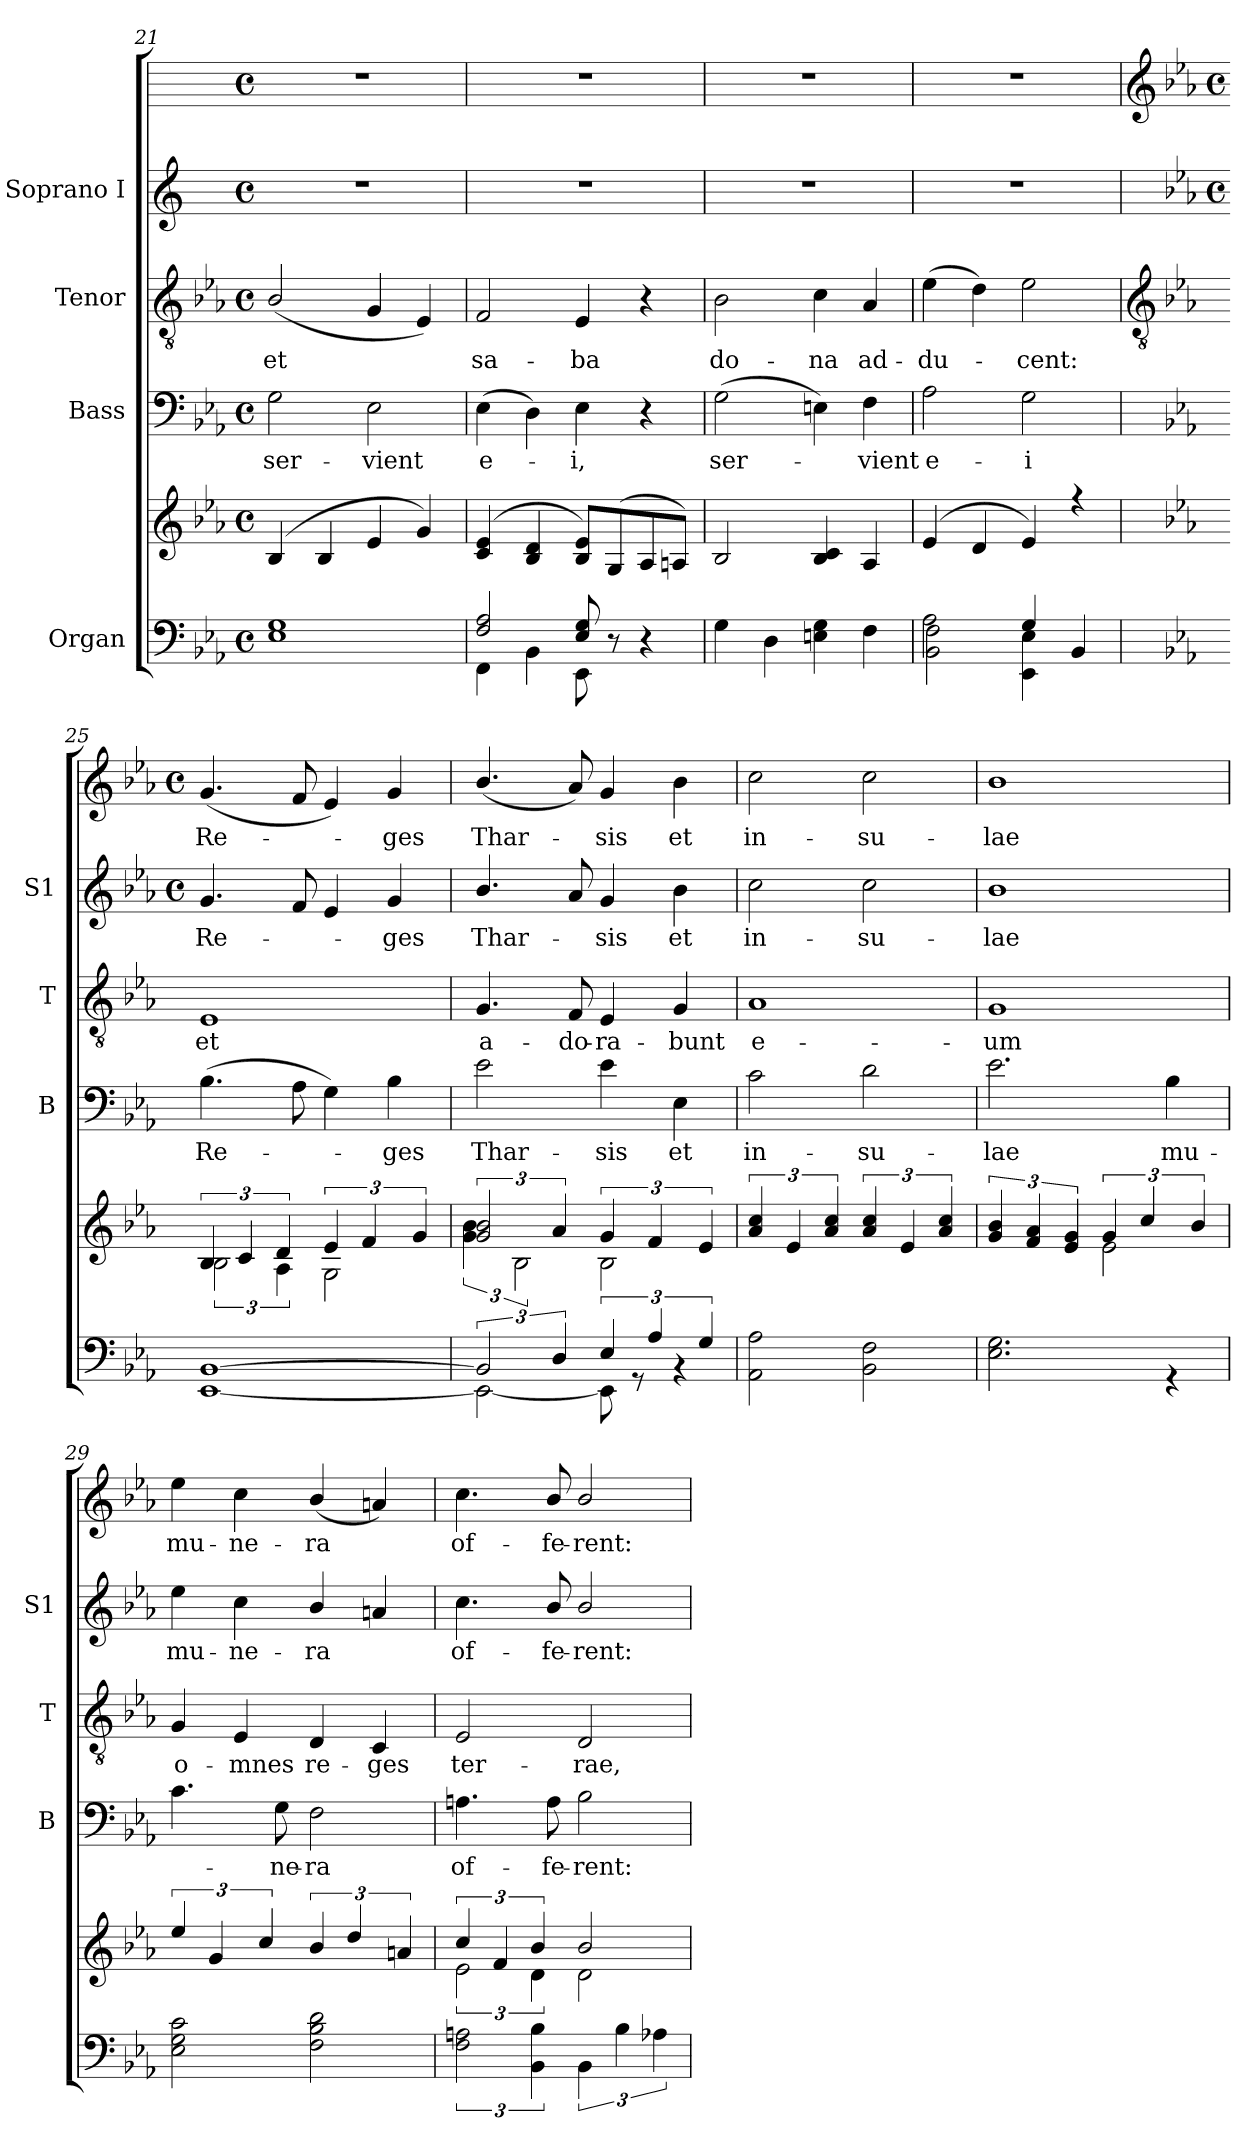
**kern	**kern	**kern	**text	**kern	**text	**kern	**text	**kern	**text
*part4	*part4	*part3	*part3	*part2	*part2	*part1	*part1	*part1	*part1
*staff6	*staff5	*staff4	*staff4	*staff3	*staff3	*staff2	*staff2	*staff1	*staff1
*I"Organ	*	*I"Bass	*	*I"Tenor	*	*I"Soprano I	*	*	*
*	*	*I'B	*	*I'T	*	*I'S1	*	*	*
*clefF4	*clefG2	*clefF4	*	*clefGv2	*	*	*	*	*
*k[b-e-a-]	*k[b-e-a-]	*k[b-e-a-]	*	*k[b-e-a-]	*	*	*	*	*
*E-:	*E-:	*E-:	*	*E-:	*	*	*	*	*
*M4/4	*M4/4	*M4/4	*	*M4/4	*	*M4/4	*	*M4/4	*
*met(c)	*met(c)	*met(c)	*	*met(c)	*	*met(c)	*	*met(c)	*
=21	=21	=21	=21	=21	=21	=21	=21	=21	=21
*^	*^	*	*	*	*	*	*	*	*
!	!	!	!	!	!LO:LY:b	!	!LO:LY:b	!	!	!	!
1ryy	1E- 1G	(<4B-	1ryy	2G	ser-	(<2B-/	et	1r	.	1r	.
.	.	4B-	.	.	.	.	.	.	.	.	.
!	!	!	!	!	!LO:LY:b	!	!	!	!	!	!
.	.	4e-	.	2E-	-vient	4G	.	.	.	.	.
.	.	4g)	.	.	.	4E-)	.	.	.	.	.
=22	=22	=22	=22	=22	=22	=22	=22	=22	=22	=22	=22
!	!	!	!	!	!LO:LY:b	!	!LO:LY:b	!	!	!	!
2F/ 2A-/	4FF\	(<4c 4e-	1ryy	(>4E-	e-	2F	sa-	1r	.	1r	.
.	4BB-\	4B- 4d	.	4D)	.	.	.	.	.	.	.
!	!	!	!	!	!LO:LY:b	!	!LO:LY:b	!	!	!	!
8E-/ 8G/	8EE-\	8B- 8e-L)	.	4E-	i,	4E-	-ba	.	.	.	.
8ryy	8r	(<8G	.	.	.	.	.	.	.	.	.
4ryy	4r	8A-	.	4r	.	4r	.	.	.	.	.
.	.	8AnJ)	.	.	.	.	.	.	.	.	.
=23	=23	=23	=23	=23	=23	=23	=23	=23	=23	=23	=23
!	!	!	!	!	!LO:LY:b	!	!LO:LY:b	!	!	!	!
1ryy	4G	2B-	1ryy	(>2G	ser-	2B-	do-	1r	.	1r	.
.	4D	.	.	.	.	.	.	.	.	.	.
!	!	!	!	!	!	!	!LO:LY:b	!	!	!	!
.	4En 4G	4B- 4c	.	4En)	.	4c	-na	.	.	.	.
!	!	!	!	!	!LO:LY:b	!	!LO:LY:b	!	!	!	!
.	4F	4A-	.	4F	vient	4A-	ad-	.	.	.	.
=24	=24	=24	=24	=24	=24	=24	=24	=24	=24	=24	=24
!	!	!	!	!	!LO:LY:b	!	!LO:LY:b	!	!	!	!
2A-\	2BB- 2F	(<4e-	1ryy	2A-	e-	(>4e-	-du-	1r	.	1r	.
.	.	4d	.	.	.	4d)	.	.	.	.	.
!	!	!	!	!	!LO:LY:b	!	!LO:LY:b	!	!	!	!
4G/	4EE- 4E-	4e-)	.	2G	-i	2e-	cent:	.	.	.	.
4ryy	4BB-	4r	.	.	.	.	.	.	.	.	.
!!LO:LB:g=z
=25	=25	=25	=25	=25	=25	=25	=25	=25	=25	=25	=25
*	*	*	*	*	*	*clefGv2	*	*	*	*clefG2	*
*	*	*	*	*	*	*	*	*k[b-e-a-]	*	*k[b-e-a-]	*
*	*	*	*	*	*	*	*	*E-:	*	*E-:	*
*	*	*	*	*	*	*	*	*M4/4	*	*M4/4	*
*	*	*	*	*	*	*	*	*met(c)	*	*met(c)	*
!	!	!	!	!	!LO:LY:b	!	!LO:LY:b	!	!LO:LY:b	!	!LO:LY:b
[1BB-/	[1EE-	6B-	3B-\	(>4.B-	Re-	1E-	et	4.g	Re-	(<4.g	Re-
.	.	6c	.	.	.	.	.	.	.	.	.
.	.	6d	6A-\	.	.	.	.	.	.	.	.
.	.	.	.	8A-	.	.	.	8f	.	8f	.
.	.	6e-	2G\	4G)	.	.	.	4e-	.	4e-)	.
.	.	6f	.	.	.	.	.	.	.	.	.
!	!	!	!	!	!LO:LY:b	!	!	!	!LO:LY:b	!	!LO:LY:b
.	.	.	.	4B-	ges	.	.	4g	ges	4g	ges
.	.	6g	.	.	.	.	.	.	.	.	.
=26	=26	=26	=26	=26	=26	=26	=26	=26	=26	=26	=26
!	!	!	!	!	!LO:LY:b	!	!LO:LY:b	!	!LO:LY:b	!	!LO:LY:b
3BB-/]	2EE-\_	3g 3b-	6g\ 6b-\	2e-	Thar-	4.G	a-	4.b-/	Thar-	(<4.b-/	Thar-
.	.	.	3B-\	.	.	.	.	.	.	.	.
6D/	.	6a-	.	.	.	.	.	.	.	.	.
!	!	!	!	!	!	!	!LO:LY:b	!	!	!	!
.	.	.	.	.	.	8F	-do-	8a-	.	8a-)	.
!	!	!	!	!	!LO:LY:b	!	!LO:LY:b	!	!LO:LY:b	!	!LO:LY:b
6E-/	8EE-\]	6g	2B-\	4e-	-sis	4E-	-ra-	4g	sis	4g	sis
.	8r	.	.	.	.	.	.	.	.	.	.
6A-/	.	6f	.	.	.	.	.	.	.	.	.
!	!	!	!	!	!LO:LY:b	!	!LO:LY:b	!	!LO:LY:b	!	!LO:LY:b
.	4r	.	.	4E-	et	4G	-bunt	4b-	et	4b-	et
6G/	.	6e-	.	.	.	.	.	.	.	.	.
=27	=27	=27	=27	=27	=27	=27	=27	=27	=27	=27	=27
!	!	!	!	!	!LO:LY:b	!	!LO:LY:b	!	!LO:LY:b	!	!LO:LY:b
1ryy	2AA- 2A-	6a- 6cc	1ryy	2c	in-	1A-	e-	2cc	in-	2cc	in-
.	.	6e-	.	.	.	.	.	.	.	.	.
.	.	6a- 6cc	.	.	.	.	.	.	.	.	.
!	!	!	!	!	!LO:LY:b	!	!	!	!LO:LY:b	!	!LO:LY:b
.	2BB- 2F	6a- 6cc	.	2d	-su-	.	.	2cc	-su-	2cc	-su-
.	.	6e-	.	.	.	.	.	.	.	.	.
.	.	6a- 6cc	.	.	.	.	.	.	.	.	.
=28	=28	=28	=28	=28	=28	=28	=28	=28	=28	=28	=28
!	!	!	!	!	!LO:LY:b	!	!LO:LY:b	!	!LO:LY:b	!	!LO:LY:b
1ryy	2.E- 2.G	6g 6b-	2ryy	2.e-	-lae	1G	-um	1b-	-lae	1b-	-lae
.	.	6f 6a-	.	.	.	.	.	.	.	.	.
.	.	6e- 6g	.	.	.	.	.	.	.	.	.
.	.	6g/	2e-\	.	.	.	.	.	.	.	.
.	.	6cc/	.	.	.	.	.	.	.	.	.
!	!	!	!	!	!LO:LY:b	!	!	!	!	!	!
.	4r	.	.	4B-	mu-	.	.	.	.	.	.
.	.	6b-/	.	.	.	.	.	.	.	.	.
=29	=29	=29	=29	=29	=29	=29	=29	=29	=29	=29	=29
!	!	!	!	!	!	!	!LO:LY:b	!	!LO:LY:b	!	!LO:LY:b
1ryy	2E- 2G 2c	6ee-	1ryy	4.c	.	4G	o-	4ee-	mu-	4ee-	mu-
.	.	6g	.	.	.	.	.	.	.	.	.
!	!	!	!	!	!	!	!LO:LY:b	!	!LO:LY:b	!	!LO:LY:b
.	.	.	.	.	.	4E-	-mnes	4cc	-ne-	4cc	-ne-
.	.	6cc	.	.	.	.	.	.	.	.	.
!	!	!	!	!	!LO:LY:b	!	!	!	!	!	!
.	.	.	.	8G	-ne-	.	.	.	.	.	.
!	!	!	!	!	!LO:LY:b	!	!LO:LY:b	!	!LO:LY:b	!	!LO:LY:b
.	2F 2B- 2d	6b-	.	2F	-ra	4D	re-	4b-/	-ra	(<4b-/	-ra
.	.	6dd	.	.	.	.	.	.	.	.	.
!	!	!	!	!	!	!	!LO:LY:b	!	!	!	!
.	.	.	.	.	.	4C	-ges	4an	.	4an)	.
.	.	6an	.	.	.	.	.	.	.	.	.
=30	=30	=30	=30	=30	=30	=30	=30	=30	=30	=30	=30
!	!	!	!	!	!LO:LY:b	!	!LO:LY:b	!	!LO:LY:b	!	!LO:LY:b
1ryy	3F 3An	6cc/	3e-\	4.An	of-	2E-	ter-	4.cc	of-	4.cc	of-
.	.	6f	.	.	.	.	.	.	.	.	.
.	6BB- 6B-	6b-/	6d\	.	.	.	.	.	.	.	.
!	!	!	!	!	!LO:LY:b	!	!	!	!LO:LY:b	!	!LO:LY:b
.	.	.	.	8A	-fe-	.	.	8b-/	-fe-	8b-/	-fe-
!	!	!	!	!	!LO:LY:b	!	!LO:LY:b	!	!LO:LY:b	!	!LO:LY:b
.	6BB-	2b-/	2d\	2B-	-rent:	2D	-rae,	2b-/	-rent:	2b-/	-rent:
.	6B-	.	.	.	.	.	.	.	.	.	.
.	6A-X	.	.	.	.	.	.	.	.	.	.
*v	*v	*	*	*	*	*	*	*	*	*	*
*	*v	*v	*	*	*	*	*	*	*	*
=	=	=	=	=	=	=	=	=	=
*-	*-	*-	*-	*-	*-	*-	*-	*-	*-
